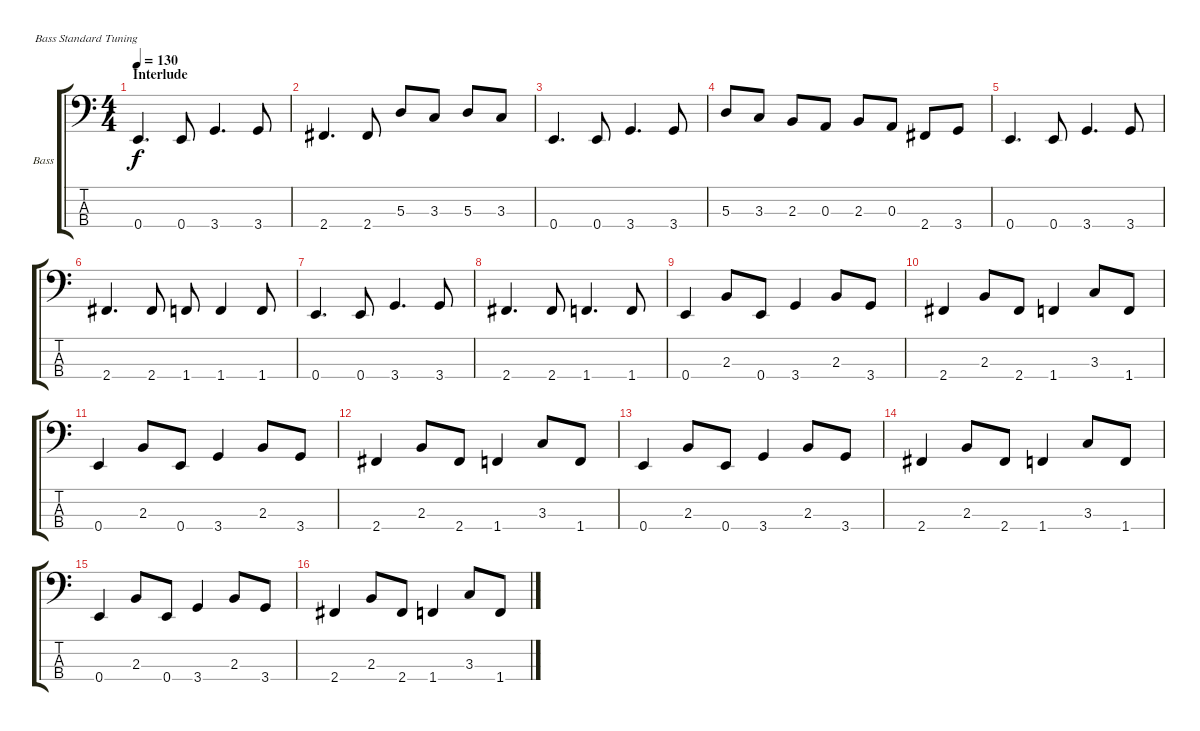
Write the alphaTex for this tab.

\bracketExtendMode groupsimilarinstruments
\firstSystemTrackNameOrientation horizontal
\otherSystemsTrackNameOrientation horizontal
\track ("Bass" "Bass") {instrument electricbassfinger}
\staff {score tabs}
\tuning (G2 D2 A1 E1)
\ts (4 4)
\section ("" "Interlude")
\tempo 130
\clef f4
\ks c
0.4.4{d dy f} 0.4.8 3.4.4{d} 3.4.8 |
2.4.4{d} 2.4.8 5.3.8 3.3.8 5.3.8 3.3.8 |
0.4.4{d} 0.4.8 3.4.4{d} 3.4.8 |
5.3.8 3.3.8 2.3.8 0.3.8 2.3.8 0.3.8 2.4.8 3.4.8 |
0.4.4{d} 0.4.8 3.4.4{d} 3.4.8 |
2.4.4{d} 2.4.8 1.4.8 1.4.4 1.4.8 |
0.4.4{d} 0.4.8 3.4.4{d} 3.4.8 |
2.4.4{d} 2.4.8 1.4.4{d} 1.4.8 |
0.4.4 2.3.8 0.4.8 3.4.4 2.3.8 3.4.8 |
2.4.4 2.3.8 2.4.8 1.4.4 3.3.8 1.4.8 |
0.4.4 2.3.8 0.4.8 3.4.4 2.3.8 3.4.8 |
2.4.4 2.3.8 2.4.8 1.4.4 3.3.8 1.4.8 |
0.4.4 2.3.8 0.4.8 3.4.4 2.3.8 3.4.8 |
2.4.4 2.3.8 2.4.8 1.4.4 3.3.8 1.4.8 |
0.4.4 2.3.8 0.4.8 3.4.4 2.3.8 3.4.8 |
2.4.4 2.3.8 2.4.8 1.4.4 3.3.8 1.4.8
